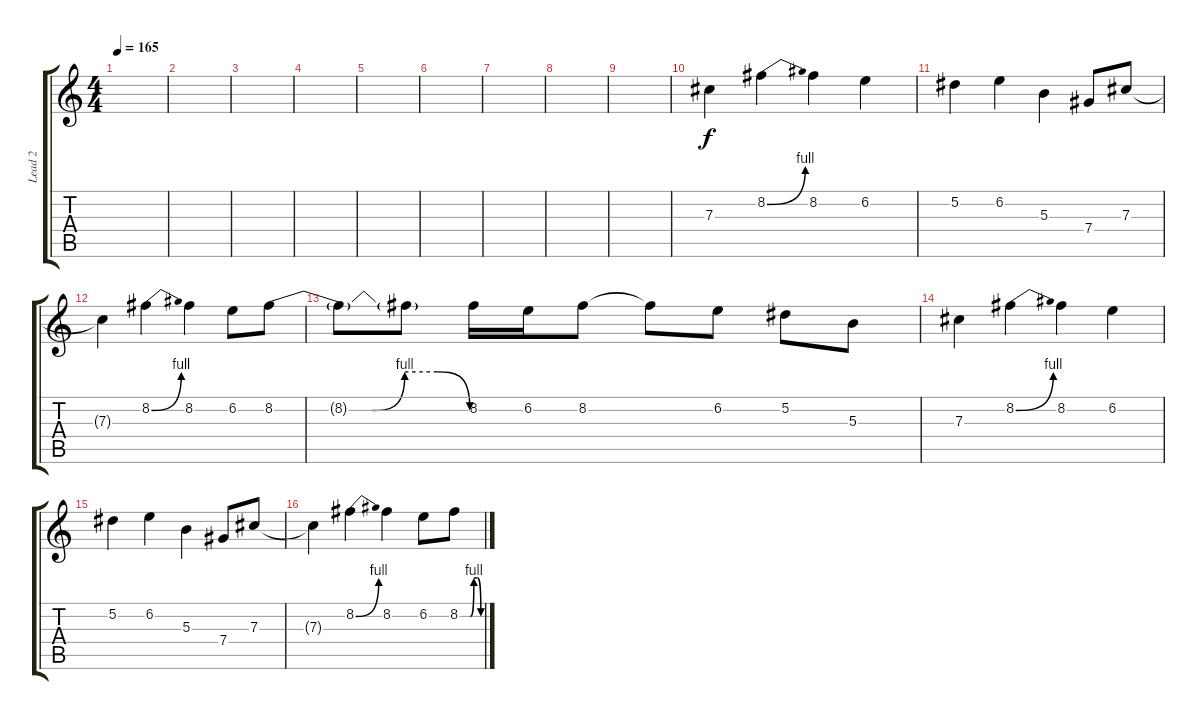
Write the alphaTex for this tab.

\track ("Lead 2" "Lead 2") {instrument overdrivenguitar}
\staff {score tabs}
\tuning (Eb4 Bb3 Gb3 Db3 Ab2 Eb2) {hide}
\ts (4 4)
\tempo 165
\clef g2
\ks c
|
|
|
|
|
|
|
|
|
7.3.4 8.2{be (bend 0 0 60 4)}.4 8.2.4 6.2.4 |
5.2.4 6.2.4 5.3.4 7.4.8 7.3.8 |
7.3{t}.4 8.2{be (bend 0 0 60 4)}.4 8.2.4 6.2.8 8.2{be (custom 0 0 30 0 40 4 50 4 60 0)}.8 |
8.2{t}.8 8.2{t}.8 8.2.16 6.2.16 8.2.8 8.2{t}.8 6.2.8 5.2.8 5.3.8 |
7.3.4 8.2{be (bend 0 0 60 4)}.4 8.2.4 6.2.4 |
5.2.4 6.2.4 5.3.4 7.4.8 7.3.8 |
7.3{t}.4 8.2{be (bend 0 0 60 4)}.4 8.2.4 6.2.8 8.2{be (custom 0 0 30 0 40 4 50 4 60 0)}.8
